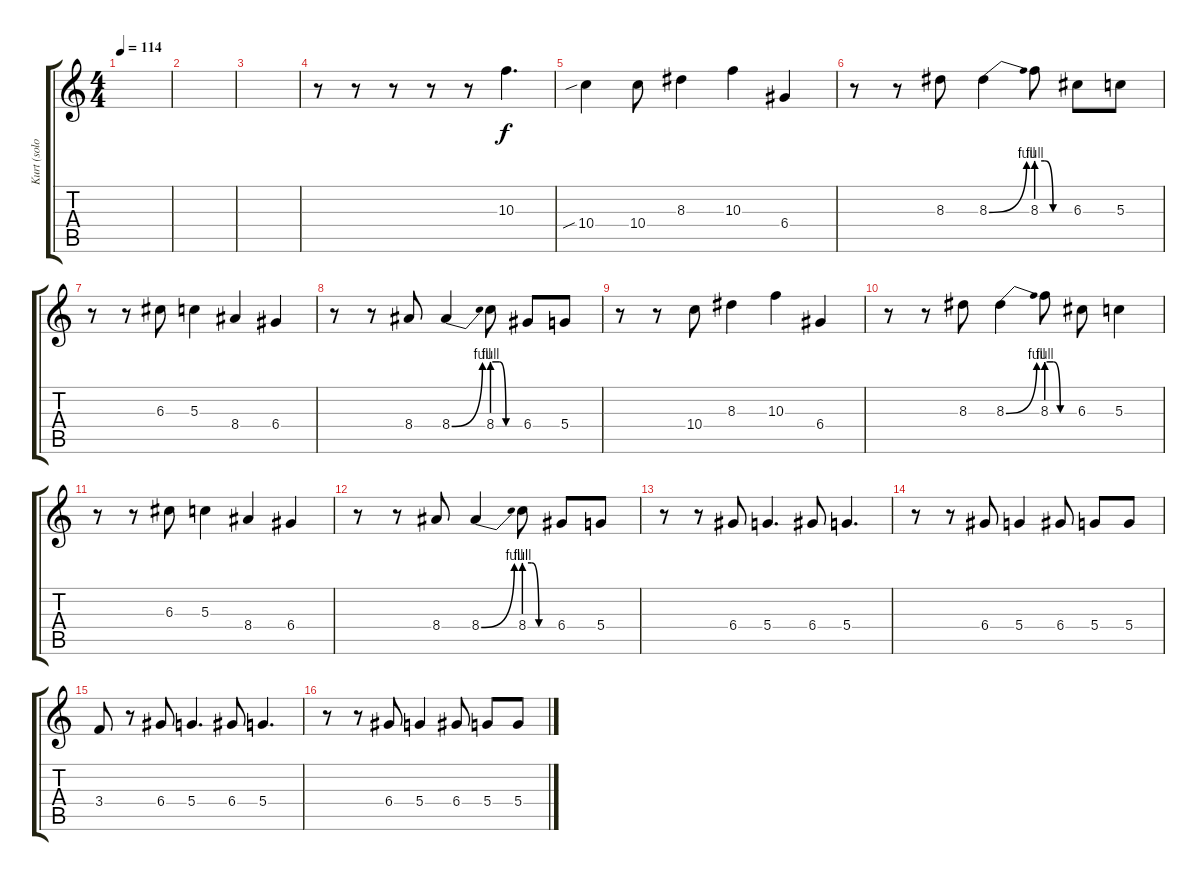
\track ("Kurt (solo)" "Kurt (solo") {instrument distortionguitar}
\staff {score tabs}
\tuning (E4 B3 G3 D3 A2 E2) {hide}
\ts (4 4)
\tempo 114
\clef g2
\ks c
|
|
|
r.8 r.8 r.8 r.8 r.8 10.3.4{d} |
10.4{sib}.4 10.4.8 8.3.4 10.3.4 6.4.4 |
r.8 r.8 8.3.8 8.3{be (bend 0 0 60 4)}.4 8.3{be (custom 0 4 15 4 30 0 60 0)}.8 6.3.8 5.3.8 |
r.8 r.8 6.3.8 5.3.4 8.4.4 6.4.4 |
r.8 r.8 8.4.8 8.4{be (bend 0 0 60 4)}.4 8.4{be (custom 0 4 15 4 30 0 60 0)}.8 6.4.8 5.4.8 |
r.8 r.8 10.4.8 8.3.4 10.3.4 6.4.4 |
r.8 r.8 8.3.8 8.3{be (bend 0 0 60 4)}.4 8.3{be (custom 0 4 15 4 30 0 60 0)}.8 6.3.8 5.3.4 |
r.8 r.8 6.3.8 5.3.4 8.4.4 6.4.4 |
r.8 r.8 8.4.8 8.4{be (bend 0 0 60 4)}.4 8.4{be (custom 0 4 15 4 30 0 60 0)}.8 6.4.8 5.4.8 |
r.8 r.8 6.4.8 5.4.4{d} 6.4.8 5.4.4{d} |
r.8 r.8 6.4.8 5.4.4 6.4.8 5.4.8 5.4.8 |
3.4.8 r.8 6.4.8 5.4.4{d} 6.4.8 5.4.4{d} |
r.8 r.8 6.4.8 5.4.4 6.4.8 5.4.8 5.4.8
